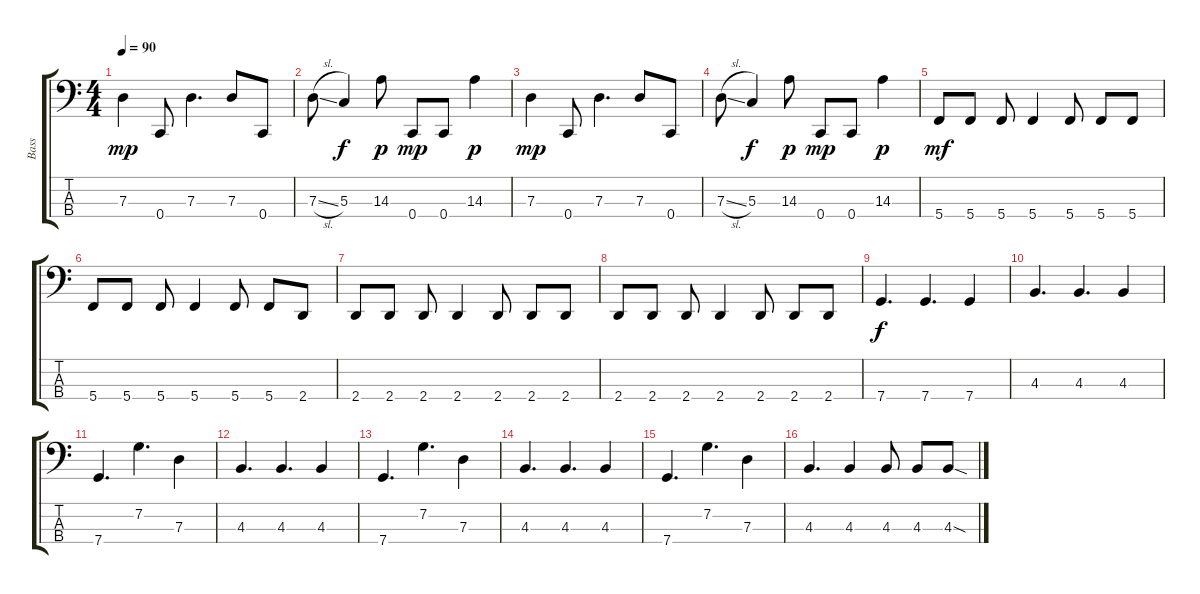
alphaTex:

\track ("Bass" "Bass") {instrument electricbassfinger}
\staff {score tabs}
\tuning (G2 C2 G1 C1) {hide}
\ts (4 4)
\tempo 90
\clef f4
\ks c
7.3.4{dy mp} 0.4.8 7.3.4{d} 7.3.8 0.4.8 |
7.3{sl}.8 5.3.4{dy f} 14.3.8{dy p} 0.4.8{dy mp} 0.4.8 14.3.4{dy p} |
7.3.4{dy mp} 0.4.8 7.3.4{d} 7.3.8 0.4.8 |
7.3{sl}.8 5.3.4{dy f} 14.3.8{dy p} 0.4.8{dy mp} 0.4.8 14.3.4{dy p} |
5.4.8{dy mf} 5.4.8 5.4.8 5.4.4 5.4.8 5.4.8 5.4.8 |
5.4.8 5.4.8 5.4.8 5.4.4 5.4.8 5.4.8 2.4.8 |
2.4.8 2.4.8 2.4.8 2.4.4 2.4.8 2.4.8 2.4.8 |
2.4.8 2.4.8 2.4.8 2.4.4 2.4.8 2.4.8 2.4.8 |
7.4.4{d dy f} 7.4.4{d} 7.4.4 |
4.3.4{d} 4.3.4{d} 4.3.4 |
7.4.4{d} 7.2.4{d} 7.3.4 |
4.3.4{d} 4.3.4{d} 4.3.4 |
7.4.4{d} 7.2.4{d} 7.3.4 |
4.3.4{d} 4.3.4{d} 4.3.4 |
7.4.4{d} 7.2.4{d} 7.3.4 |
4.3.4{d} 4.3.4 4.3.8 4.3.8 4.3{sod}.8
